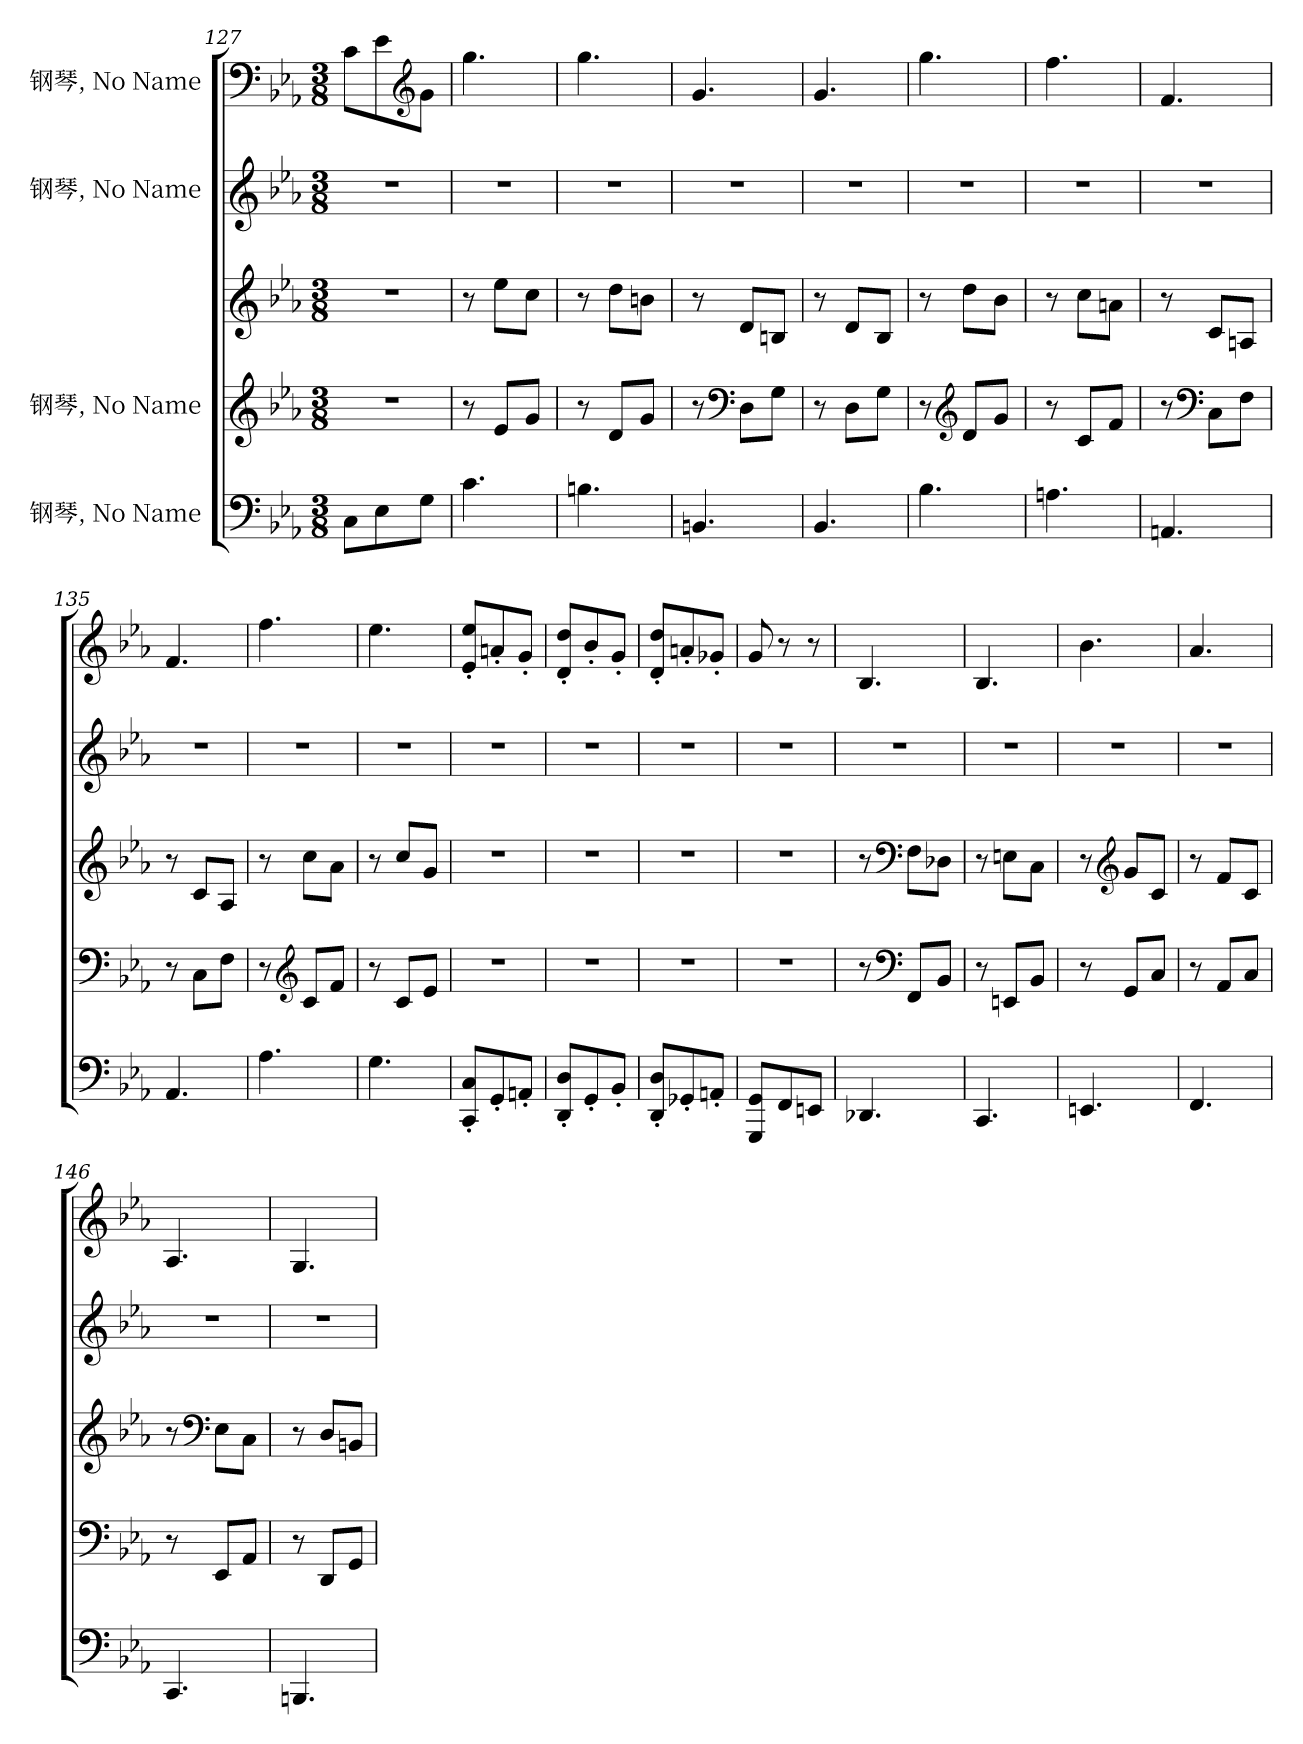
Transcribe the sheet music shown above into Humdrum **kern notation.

**kern	**kern	**kern	**kern	**kern
*part4	*part3	*part3	*part2	*part1
*staff5	*staff4	*staff3	*staff2	*staff1
*I"钢琴, No Name	*I"钢琴, No Name	*	*I"钢琴, No Name	*I"钢琴, No Name
*clefF4	*clefG2	*clefG2	*clefG2	*clefF4
*k[b-e-a-]	*k[b-e-a-]	*k[b-e-a-]	*k[b-e-a-]	*k[b-e-a-]
*M3/8	*M3/8	*M3/8	*M3/8	*M3/8
=127	=127	=127	=127	=127
8C\L	4.r	4.r	4.r	8c\L
8E-\	.	.	.	8e-\
*	*	*	*	*clefG2
8G\J	.	.	.	8g\J
=128	=128	=128	=128	=128
*	*	*	*	*MM205
4.c\	8r	8r	4.r	4.gg\
.	8e-/L	8ee-\L	.	.
.	8g/J	8cc\J	.	.
=129	=129	=129	=129	=129
4.Bn\	8r	8r	4.r	4.gg\
.	8d/L	8dd\L	.	.
.	8g/J	8bn\J	.	.
=130	=130	=130	=130	=130
*	*	*	*	*MM205
4.BBn/	8r	8r	4.r	4.g/
*	*clefF4	*	*	*
.	8D\L	8d/L	.	.
.	8G\J	8Bn/J	.	.
=131	=131	=131	=131	=131
4.BB-/	8r	8r	4.r	4.g/
.	8D\L	8d/L	.	.
.	8G\J	8B-/J	.	.
=132	=132	=132	=132	=132
*	*	*	*	*MM205
4.B-\	8r	8r	4.r	4.gg\
*	*clefG2	*	*	*
.	8d/L	8dd\L	.	.
.	8g/J	8b-\J	.	.
=133	=133	=133	=133	=133
4.An\	8r	8r	4.r	4.ff\
.	8c/L	8cc\L	.	.
.	8f/J	8an\J	.	.
!!LO:LB:g=z
=134	=134	=134	=134	=134
*	*	*	*	*MM205
4.AAn/	8r	8r	4.r	4.f/
*	*clefF4	*	*	*
.	8C\L	8c/L	.	.
.	8F\J	8An/J	.	.
=135	=135	=135	=135	=135
4.AA-/	8r	8r	4.r	4.f/
.	8C\L	8c/L	.	.
.	8F\J	8A-/J	.	.
=136	=136	=136	=136	=136
*	*	*	*	*MM205
4.A-\	8r	8r	4.r	4.ff\
*	*clefG2	*	*	*
.	8c/L	8cc\L	.	.
.	8f/J	8a-\J	.	.
=137	=137	=137	=137	=137
4.G\	8r	8r	4.r	4.ee-\
.	8c/L	8cc/L	.	.
.	8e-/J	8g/J	.	.
=138	=138	=138	=138	=138
*	*	*	*	*MM205
8CC/' 8C/'L	4.r	4.r	4.r	8e-/' 8ee-/'L
8GG'/	.	.	.	8an'/
8AAn'/J	.	.	.	8g'/J
=139	=139	=139	=139	=139
*	*	*	*	*MM205
8DD/' 8D/'L	4.r	4.r	4.r	8d/' 8dd/'L
8GG'/	.	.	.	8b-'/
8BB-'/J	.	.	.	8g'/J
=140	=140	=140	=140	=140
*	*	*	*	*MM205
8DD/' 8D/'L	4.r	4.r	4.r	8d/' 8dd/'L
8GG-X'/	.	.	.	8an'/
8AAn'/J	.	.	.	8g-X'/J
=141	=141	=141	=141	=141
*	*	*	*	*MM205
8GGG/ 8GG/L	4.r	4.r	4.r	8g/
8FF/	.	.	.	8r
8EEn/J	.	.	.	8r
!!LO:PB:g=z
=142	=142	=142	=142	=142
*	*	*	*	*MM205
4.DD-X/	8r	8r	4.r	4.B-/
*	*clefF4	*clefF4	*	*
.	8FF/L	8F\L	.	.
.	8BB-/J	8D-X\J	.	.
=143	=143	=143	=143	=143
4.CC/	8r	8r	4.r	4.B-/
.	8EEn/L	8En\L	.	.
.	8BB-/J	8C\J	.	.
=144	=144	=144	=144	=144
*	*	*	*	*MM205
4.EEn/	8r	8r	4.r	4.b-\
*	*	*clefG2	*	*
.	8GG/L	8g/L	.	.
.	8C/J	8c/J	.	.
=145	=145	=145	=145	=145
4.FF/	8r	8r	4.r	4.a-/
.	8AA-/L	8f/L	.	.
.	8C/J	8c/J	.	.
=146	=146	=146	=146	=146
*	*	*	*	*MM205
4.CC/	8r	8r	4.r	4.A-/
*	*	*clefF4	*	*
.	8EE-/L	8E-\L	.	.
.	8AA-/J	8C\J	.	.
=147	=147	=147	=147	=147
4.BBBn/	8r	8r	4.r	4.G/
.	8DD/L	8D/L	.	.
.	8GG/J	8BBn/J	.	.
=	=	=	=	=
*-	*-	*-	*-	*-
